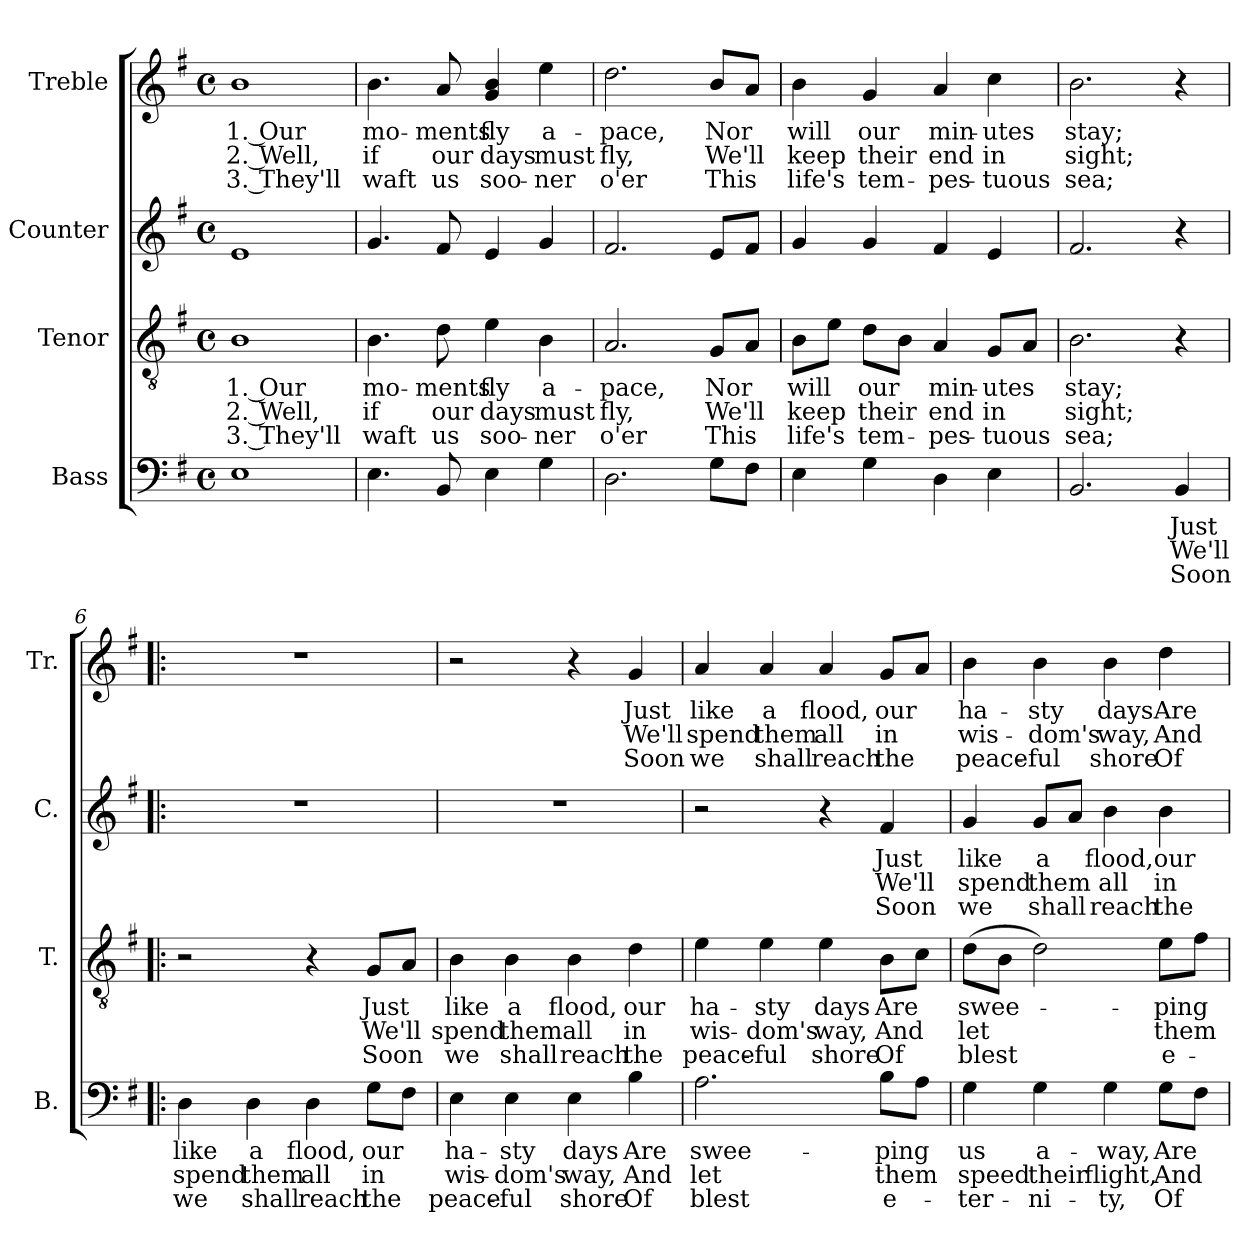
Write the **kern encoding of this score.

**kern	**text	**text	**text	**kern	**text	**text	**text	**kern	**text	**text	**text	**kern	**text	**text	**text
*part4	*part4	*part4	*part4	*part3	*part3	*part3	*part3	*part2	*part2	*part2	*part2	*part1	*part1	*part1	*part1
*staff4	*staff4	*staff4	*staff4	*staff3	*staff3	*staff3	*staff3	*staff2	*staff2	*staff2	*staff2	*staff1	*staff1	*staff1	*staff1
*I"Bass	*	*	*	*I"Tenor	*	*	*	*I"Counter	*	*	*	*I"Treble	*	*	*
*I'B.	*	*	*	*I'T.	*	*	*	*I'C.	*	*	*	*I'Tr.	*	*	*
*clefF4	*	*	*	*clefGv2	*	*	*	*clefG2	*	*	*	*clefG2	*	*	*
*k[f#]	*	*	*	*k[f#]	*	*	*	*k[f#]	*	*	*	*k[f#]	*	*	*
*M4/4	*	*	*	*M4/4	*	*	*	*M4/4	*	*	*	*M4/4	*	*	*
*met(c)	*	*	*	*met(c)	*	*	*	*met(c)	*	*	*	*met(c)	*	*	*
*MM130	*	*	*	*MM130	*	*	*	*MM130	*	*	*	*MM130	*	*	*
=1	=1	=1	=1	=1	=1	=1	=1	=1	=1	=1	=1	=1	=1	=1	=1
1E	.	.	.	1B	1. Our	2. Well,	3. They'll	1e	.	.	.	1b	1. Our	2. Well,	3. They'll
=2	=2	=2	=2	=2	=2	=2	=2	=2	=2	=2	=2	=2	=2	=2	=2
4.E\	.	.	.	4.B\	mo-	if	waft	4.g/	.	.	.	4.b\	mo-	if	waft
8BB/	.	.	.	8d\	-ments	our	us	8f#/	.	.	.	8a/	-ments	our	us
4E\	.	.	.	4e\	fly	days	soo-	4e/	.	.	.	4g/ 4b/	fly	days	soo-
4G\	.	.	.	4B\	a-	must	-ner	4g/	.	.	.	4ee\	a-	must	-ner
=3	=3	=3	=3	=3	=3	=3	=3	=3	=3	=3	=3	=3	=3	=3	=3
2.D\	.	.	.	2.A/	-pace,	fly,	o'er	2.f#/	.	.	.	2.dd\	-pace,	fly,	o'er
8G\L	.	.	.	8G/L	Nor	We'll	This	8e/L	.	.	.	8b/L	Nor	We'll	This
8F#\J	.	.	.	8A/J	.	.	.	8f#/J	.	.	.	8a/J	.	.	.
=4	=4	=4	=4	=4	=4	=4	=4	=4	=4	=4	=4	=4	=4	=4	=4
4E\	.	.	.	8B\L	will	keep	life's	4g/	.	.	.	4b\	will	keep	life's
.	.	.	.	8e\J	.	.	.	.	.	.	.	.	.	.	.
4G\	.	.	.	8d\L	our	their	tem-	4g/	.	.	.	4g/	our	their	tem-
.	.	.	.	8B\J	.	.	.	.	.	.	.	.	.	.	.
4D\	.	.	.	4A/	min-	end	-pes-	4f#/	.	.	.	4a/	min-	end	-pes-
4E\	.	.	.	8G/L	-utes	in	-tuous	4e/	.	.	.	4cc\	-utes	in	-tuous
.	.	.	.	8A/J	.	.	.	.	.	.	.	.	.	.	.
=5	=5	=5	=5	=5	=5	=5	=5	=5	=5	=5	=5	=5	=5	=5	=5
2.BB/	.	.	.	2.B\	stay;	sight;	sea;	2.f#/	.	.	.	2.b\	stay;	sight;	sea;
4BB/	Just	We'll	Soon	4r	.	.	.	4r	.	.	.	4r	.	.	.
!!LO:LB:g=z
=6!|:	=6!|:	=6!|:	=6!|:	=6!|:	=6!|:	=6!|:	=6!|:	=6!|:	=6!|:	=6!|:	=6!|:	=6!|:	=6!|:	=6!|:	=6!|:
4D\	like	spend	we	2r	.	.	.	1r	.	.	.	1r	.	.	.
4D\	a	them	shall	.	.	.	.	.	.	.	.	.	.	.	.
4D\	flood,	all	reach	4r	.	.	.	.	.	.	.	.	.	.	.
8G\L	our	in	the	8G/L	Just	We'll	Soon	.	.	.	.	.	.	.	.
8F#\J	.	.	.	8A/J	.	.	.	.	.	.	.	.	.	.	.
=7	=7	=7	=7	=7	=7	=7	=7	=7	=7	=7	=7	=7	=7	=7	=7
4E\	ha-	wis-	peace-	4B\	like	spend	we	1r	.	.	.	2r	.	.	.
4E\	-sty	-dom's	-ful	4B\	a	them	shall	.	.	.	.	.	.	.	.
4E\	days	way,	shore	4B\	flood,	all	reach	.	.	.	.	4r	.	.	.
4B\	Are	And	Of	4d\	our	in	the	.	.	.	.	4g/	Just	We'll	Soon
=8	=8	=8	=8	=8	=8	=8	=8	=8	=8	=8	=8	=8	=8	=8	=8
2.A\	swee-	let	blest	4e\	ha-	wis-	peace-	2r	.	.	.	4a/	like	spend	we
.	.	.	.	4e\	-sty	-dom's	-ful	.	.	.	.	4a/	a	them	shall
.	.	.	.	4e\	days	way,	shore	4r	.	.	.	4a/	flood,	all	reach
8B\L	-ping	them	e-	8B\L	Are	And	Of	4f#/	Just	We'll	Soon	8g/L	our	in	the
8A\J	.	.	.	8c\J	.	.	.	.	.	.	.	8a/J	.	.	.
=9	=9	=9	=9	=9	=9	=9	=9	=9	=9	=9	=9	=9	=9	=9	=9
4G\	us	speed	-ter-	(8d\L	swee-	let	blest	4g/	like	spend	we	4b\	ha-	wis-	peace-
.	.	.	.	8B\J	.	.	.	.	.	.	.	.	.	.	.
4G\	a-	their	-ni-	2d\)	.	.	.	8g/L	a	them	shall	4b\	-sty	-dom's	-ful
.	.	.	.	.	.	.	.	8a/J	.	.	.	.	.	.	.
4G\	-way,	flight,	-ty,	.	.	.	.	4b\	flood,	all	reach	4b\	days	way,	shore
8G\L	Are	And	Of	8e\L	-ping	them	e-	4b\	our	in	the	4dd\	Are	And	Of
8F#\J	.	.	.	8f#\J	.	.	.	.	.	.	.	.	.	.	.
=	=	=	=	=	=	=	=	=	=	=	=	=	=	=	=
*-	*-	*-	*-	*-	*-	*-	*-	*-	*-	*-	*-	*-	*-	*-	*-
